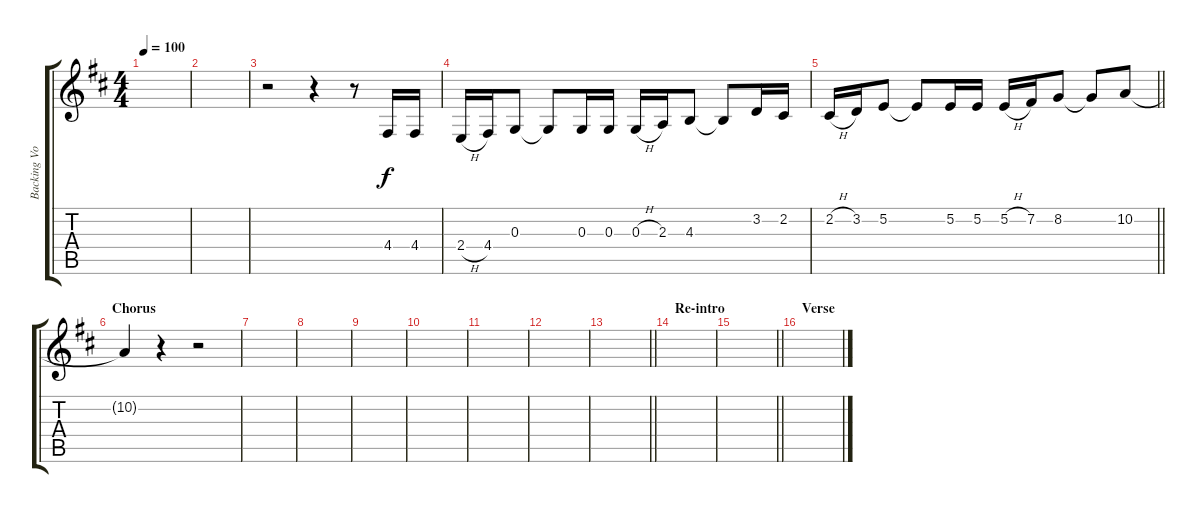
\track ("Backing Vocals" "Backing Vo") {instrument tenorsax}
\staff {score tabs}
\tuning (E4 B3 G3 D3 A2 E2) {hide}
\ts (4 4)
\tempo 100
\clef g2
\ks d
|
|
r.2 r.4 r.8 4.4.16 4.4.16 |
2.4{h}.16 4.4.16 0.3.8 0.3{t}.8 0.3.16 0.3.16 0.3{h}.16 2.3.16 4.3.8 4.3{t}.8 3.2.16 2.2.16 |
\barLineRight lightlight
2.2{h}.16 3.2.16 5.2.8 5.2{t}.8 5.2.16 5.2.16 5.2{h}.16 7.2.16 8.2.8 8.2{t}.8 10.2.8 |
\section ("" "Chorus")
10.2{t}.4 r.4 r.2 |
|
|
|
|
|
|
\barLineRight lightlight
|
\section ("" "Re-intro")
|
\barLineRight lightlight
|
\section ("" "Verse")
